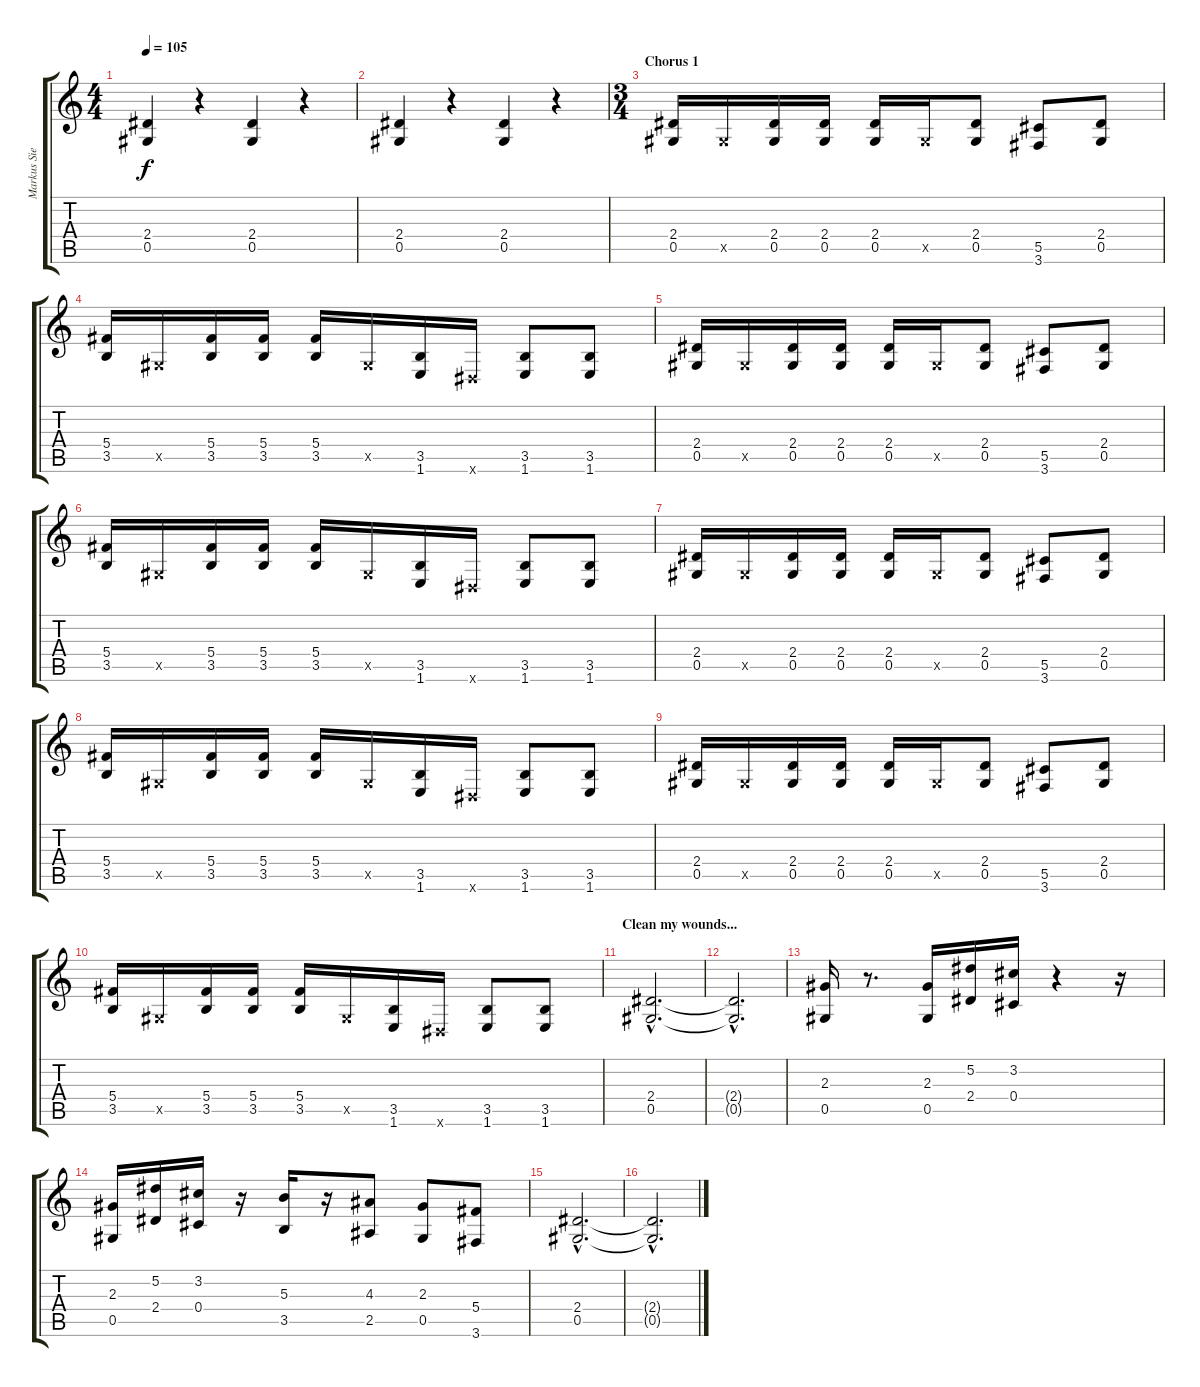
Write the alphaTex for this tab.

\track ("Markus Siepen" "Markus Sie") {instrument distortionguitar}
\staff {score tabs}
\tuning (Eb4 Bb3 Gb3 Db3 Ab2 Eb2) {hide}
\ts (4 4)
\tempo 105
\clef g2
\ks c
(2.4 0.5).4{dy f} r.4 (2.4 0.5).4 r.4 |
(2.4 0.5).4 r.4 (2.4 0.5).4 r.4 |
\ts (3 4)
\section ("" "Chorus 1")
(2.4 0.5).16 0.5{x}.16 (2.4 0.5).16 (2.4 0.5).16 (2.4 0.5).16 0.5{x}.16 (2.4 0.5).8 (5.5 3.6).8 (2.4 0.5).8 |
(5.4 3.5).16 0.5{x}.16 (5.4 3.5).16 (5.4 3.5).16 (5.4 3.5).16 0.5{x}.16 (3.5 1.6).16 0.6{x}.16 (3.5 1.6).8 (3.5 1.6).8 |
(2.4 0.5).16 0.5{x}.16 (2.4 0.5).16 (2.4 0.5).16 (2.4 0.5).16 0.5{x}.16 (2.4 0.5).8 (5.5 3.6).8 (2.4 0.5).8 |
(5.4 3.5).16 0.5{x}.16 (5.4 3.5).16 (5.4 3.5).16 (5.4 3.5).16 0.5{x}.16 (3.5 1.6).16 0.6{x}.16 (3.5 1.6).8 (3.5 1.6).8 |
(2.4 0.5).16 0.5{x}.16 (2.4 0.5).16 (2.4 0.5).16 (2.4 0.5).16 0.5{x}.16 (2.4 0.5).8 (5.5 3.6).8 (2.4 0.5).8 |
(5.4 3.5).16 0.5{x}.16 (5.4 3.5).16 (5.4 3.5).16 (5.4 3.5).16 0.5{x}.16 (3.5 1.6).16 0.6{x}.16 (3.5 1.6).8 (3.5 1.6).8 |
(2.4 0.5).16 0.5{x}.16 (2.4 0.5).16 (2.4 0.5).16 (2.4 0.5).16 0.5{x}.16 (2.4 0.5).8 (5.5 3.6).8 (2.4 0.5).8 |
(5.4 3.5).16 0.5{x}.16 (5.4 3.5).16 (5.4 3.5).16 (5.4 3.5).16 0.5{x}.16 (3.5 1.6).16 0.6{x}.16 (3.5 1.6).8 (3.5 1.6).8 |
\section ("" "Clean my wounds...")
(2.4{hac} 0.5{hac}).2{d} |
(2.4{hac t} 0.5{hac t}).2{d} |
(2.3 0.5).16{volume 5} r.8{d} (2.3 0.5).16 (5.2 2.4).16 (3.2 0.4).16 r.4 r.16 |
(2.3 0.5).16 (5.2 2.4).16 (3.2 0.4).16 r.16 (5.3 3.5).16 r.16 (4.3 2.5).8 (2.3 0.5).8 (5.4 3.6).8 |
(2.4{hac} 0.5{hac}).2{d volume 10} |
(2.4{hac t} 0.5{hac t}).2{d}
